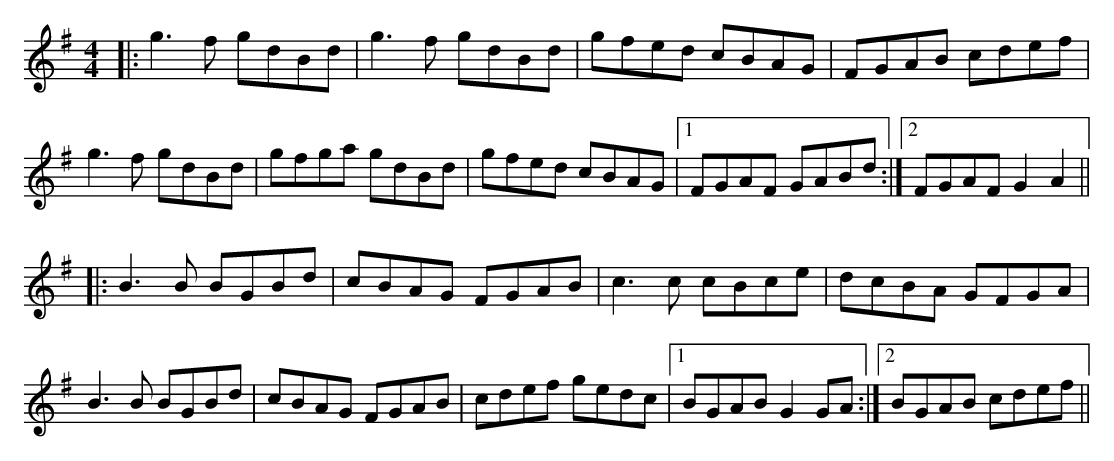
X:1
M:4/4
K:G
|:g3f gdBd|g3f gdBd|gfed cBAG|FGAB cdef|
g3f gdBd|gfga gdBd|gfed cBAG|1 FGAF GABd:|2 FGAF G2A2||
|:B3B BGBd|cBAG FGAB|c3c cBce|dcBA GFGA|
B3B BGBd|cBAG FGAB|cdef gedc|1 BGAB G2 GA:|2 BGAB cdef||
